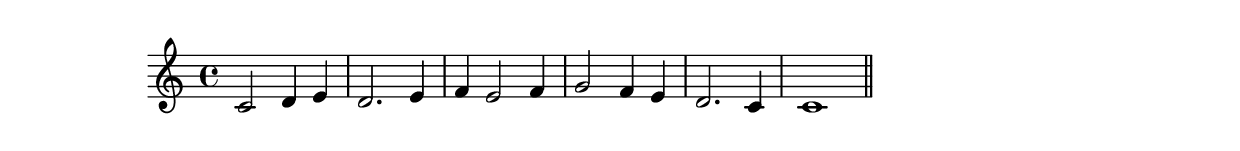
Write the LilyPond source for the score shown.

\version "2.14.0"
%{\header {
  composer = "B. Crowell"
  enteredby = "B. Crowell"
}%}
\score{{\key c \major
\time 4/4
%{\tempo 4=85
%}\relative c' {
 c2 d4 e | d2. e4 | f4 e2 f4 | g2 f4 e | d2. c4 | c1 
 \bar "||"
}

}}